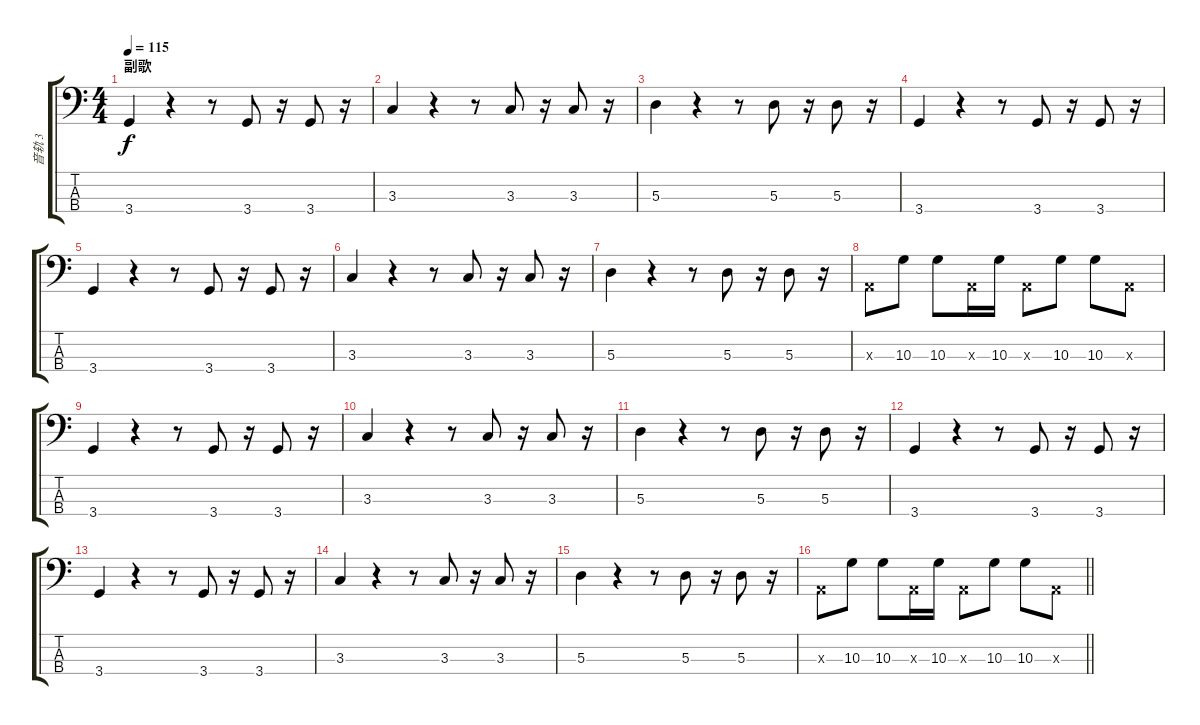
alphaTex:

\track ("音轨 3" "音轨 3") {instrument electricbassfinger}
\staff {score tabs}
\tuning (G2 D2 A1 E1) {hide}
\ts (4 4)
\section ("" "副歌")
\tempo 115
\clef f4
\ks c
3.4.4{dy f} r.4 r.8 3.4.8 r.16 3.4.8 r.16 |
3.3.4 r.4 r.8 3.3.8 r.16 3.3.8 r.16 |
5.3.4 r.4 r.8 5.3.8 r.16 5.3.8 r.16 |
3.4.4 r.4 r.8 3.4.8 r.16 3.4.8 r.16 |
3.4.4 r.4 r.8 3.4.8 r.16 3.4.8 r.16 |
3.3.4 r.4 r.8 3.3.8 r.16 3.3.8 r.16 |
5.3.4 r.4 r.8 5.3.8 r.16 5.3.8 r.16 |
0.3{x}.8 10.3.8 10.3.8 0.3{x}.16 10.3.16 0.3{x}.8 10.3.8 10.3.8 0.3{x}.8 |
3.4.4 r.4 r.8 3.4.8 r.16 3.4.8 r.16 |
3.3.4 r.4 r.8 3.3.8 r.16 3.3.8 r.16 |
5.3.4 r.4 r.8 5.3.8 r.16 5.3.8 r.16 |
3.4.4 r.4 r.8 3.4.8 r.16 3.4.8 r.16 |
3.4.4 r.4 r.8 3.4.8 r.16 3.4.8 r.16 |
3.3.4 r.4 r.8 3.3.8 r.16 3.3.8 r.16 |
5.3.4 r.4 r.8 5.3.8 r.16 5.3.8 r.16 |
\barLineRight lightlight
0.3{x}.8 10.3.8 10.3.8 0.3{x}.16 10.3.16 0.3{x}.8 10.3.8 10.3.8 0.3{x}.8
